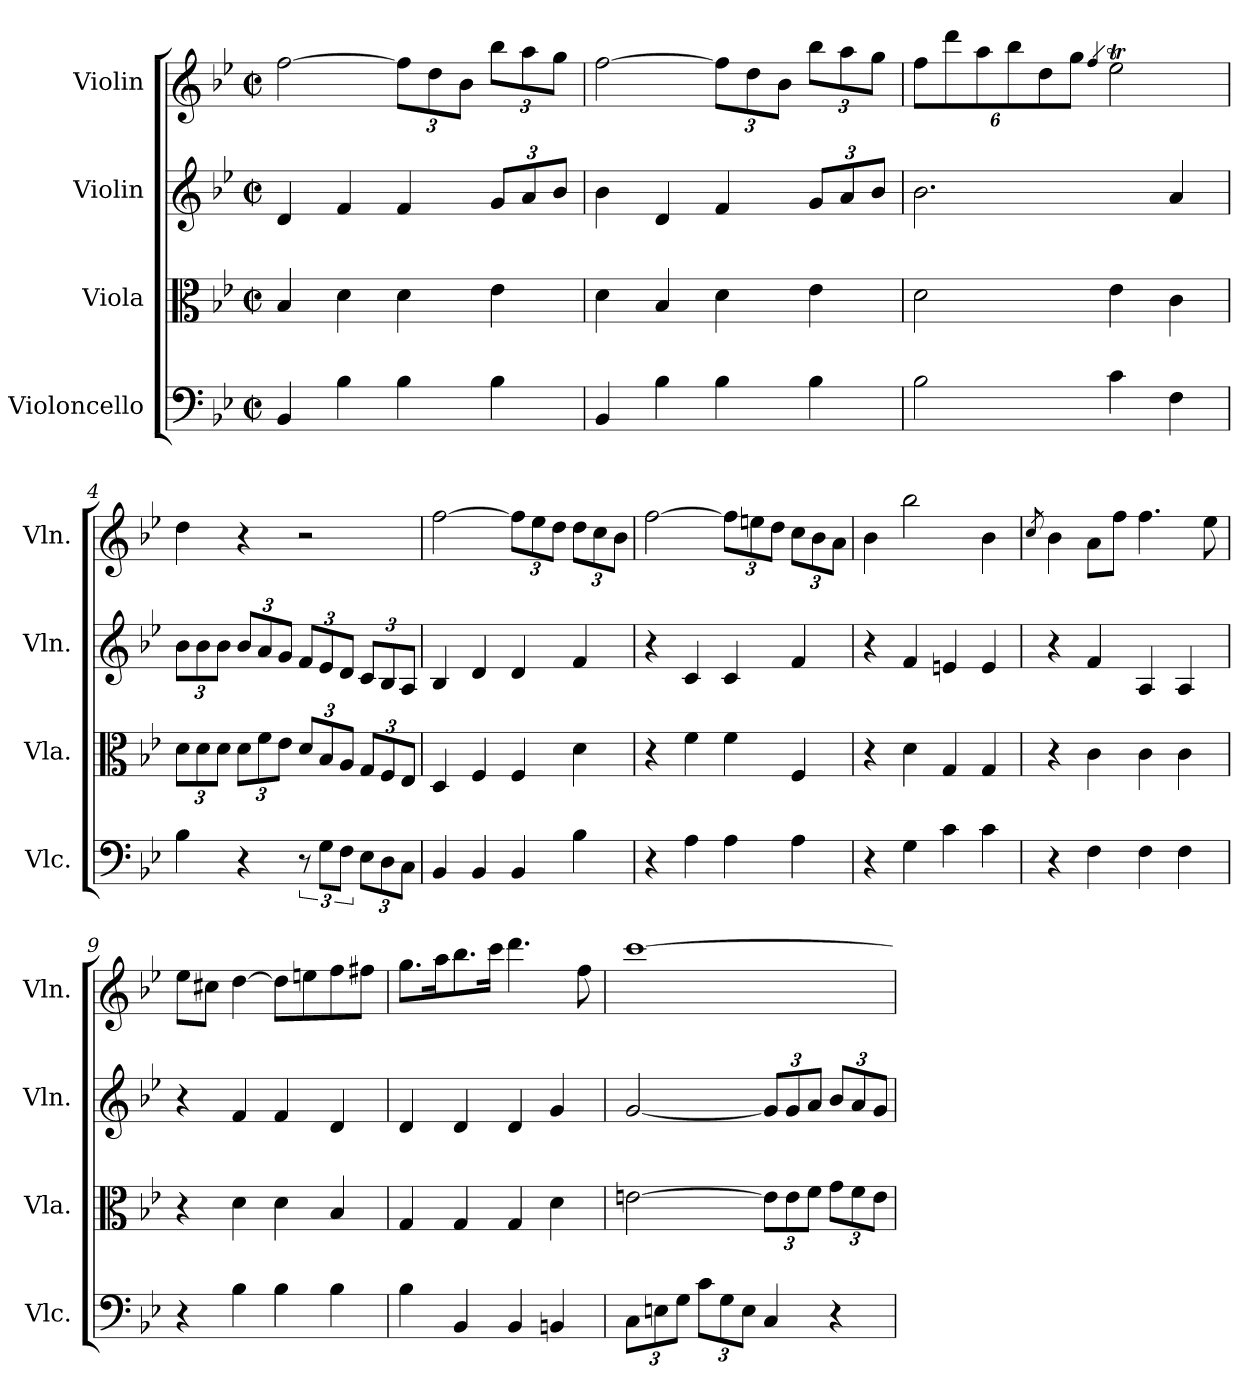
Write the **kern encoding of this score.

**kern	**kern	**kern	**kern
*part4	*part3	*part2	*part1
*staff4	*staff3	*staff2	*staff1
*I"Violoncello	*I"Viola	*I"Violin	*I"Violin
*I'Vlc.	*I'Vla.	*I'Vln.	*I'Vln.
*clefF4	*clefC3	*clefG2	*clefG2
*k[b-e-]	*k[b-e-]	*k[b-e-]	*k[b-e-]
*B-:	*B-:	*B-:	*B-:
*M4/4	*M4/4	*M4/4	*M4/4
*met(c|)	*met(c|)	*met(c|)	*met(c|)
=1	=1	=1	=1
4BB-/	4B-/	4d/	[2ff\
4B-\	4d\	4f/	.
*	*	*	*Xbrackettup
4B-\	4d\	4f/	12ff\L]
.	.	.	12dd\
.	.	.	12b-\J
*	*	*Xbrackettup	*
4B-\	4e-\	12g/L	12bb-\L
.	.	12a/	12aa\
.	.	12b-/J	12gg\J
=2	=2	=2	=2
4BB-/	4d\	4b-\	[2ff\
4B-\	4B-/	4d/	.
4B-\	4d\	4f/	12ff\L]
.	.	.	12dd\
.	.	.	12b-\J
4B-\	4e-\	12g/L	12bb-\L
.	.	12a/	12aa\
.	.	12b-/J	12gg\J
=3	=3	=3	=3
2B-\	2d\	2.b-\	12ff\L
.	.	.	12ddd\
.	.	.	12aa\
.	.	.	12bb-\
.	.	.	12dd\
.	.	.	12gg\J
.	.	.	4qff/
4c\	4e-\	.	2ee-T\
4F\	4c\	4a/	.
=4	=4	=4	=4
*	*Xbrackettup	*	*
4B-\	12d\L	12b-\L	4dd\
.	12d\	12b-\	.
.	12d\J	12b-\J	.
4r	12d\L	12b-/L	4r
.	12f\	12a/	.
.	12e-\J	12g/J	.
12r	12d/L	12f/L	2r
12G\L	12B-/	12e-/	.
12F\J	12A/J	12d/J	.
*Xbrackettup	*	*	*
12E-\L	12G/L	12c/L	.
12D\	12F/	12B-/	.
12C\J	12E-/J	12A/J	.
=5	=5	=5	=5
4BB-/	4D/	4B-/	[2ff\
4BB-/	4F/	4d/	.
4BB-/	4F/	4d/	12ff\L]
.	.	.	12ee-\
.	.	.	12dd\J
4B-\	4d\	4f/	12dd\L
.	.	.	12cc\
.	.	.	12b-\J
=6	=6	=6	=6
4r	4r	4r	[2ff\
4A\	4f\	4c/	.
4A\	4f\	4c/	12ff\L]
.	.	.	12een\
.	.	.	12dd\J
4A\	4F/	4f/	12cc\L
.	.	.	12b-\
.	.	.	12a\J
=7	=7	=7	=7
4r	4r	4r	4b-\
4G\	4d\	4f/	2bb-\
4c\	4G/	4en/	.
4c\	4G/	4e/	4b-\
=8	=8	=8	=8
.	.	.	8qcc/
4r	4r	4r	4b-\
4F\	4c\	4f/	8a\L
.	.	.	8ff\J
4F\	4c\	4A/	4.ff\
4F\	4c\	4A/	.
.	.	.	8ee-\
=9	=9	=9	=9
4r	4r	4r	8ee-\L
.	.	.	8cc#X\J
4B-\	4d\	4f/	[4dd\
4B-\	4d\	4f/	8dd\L]
.	.	.	8een\
4B-\	4B-/	4d/	8ff\
.	.	.	8ff#X\J
=10	=10	=10	=10
4B-\	4G/	4d/	8.gg\L
.	.	.	16aa\K
4BB-/	4G/	4d/	8.bb-\
.	.	.	16ccc\Jk
4BB-/	4G/	4d/	4.ddd\
4BBn/	4d\	4g/	.
.	.	.	8ff\
=11	=11	=11	=11
12C\L	[2en\	[2g/	[1ccc
12En\	.	.	.
12G\J	.	.	.
12c\L	.	.	.
12G\	.	.	.
12E\J	.	.	.
4C/	12e\L]	12g/L]	.
.	12e\	12g/	.
.	12f\J	12a/J	.
4r	12g\L	12b-/L	.
.	12f\	12a/	.
.	12e\J	12g/J	.
=	=	=	=
*-	*-	*-	*-
